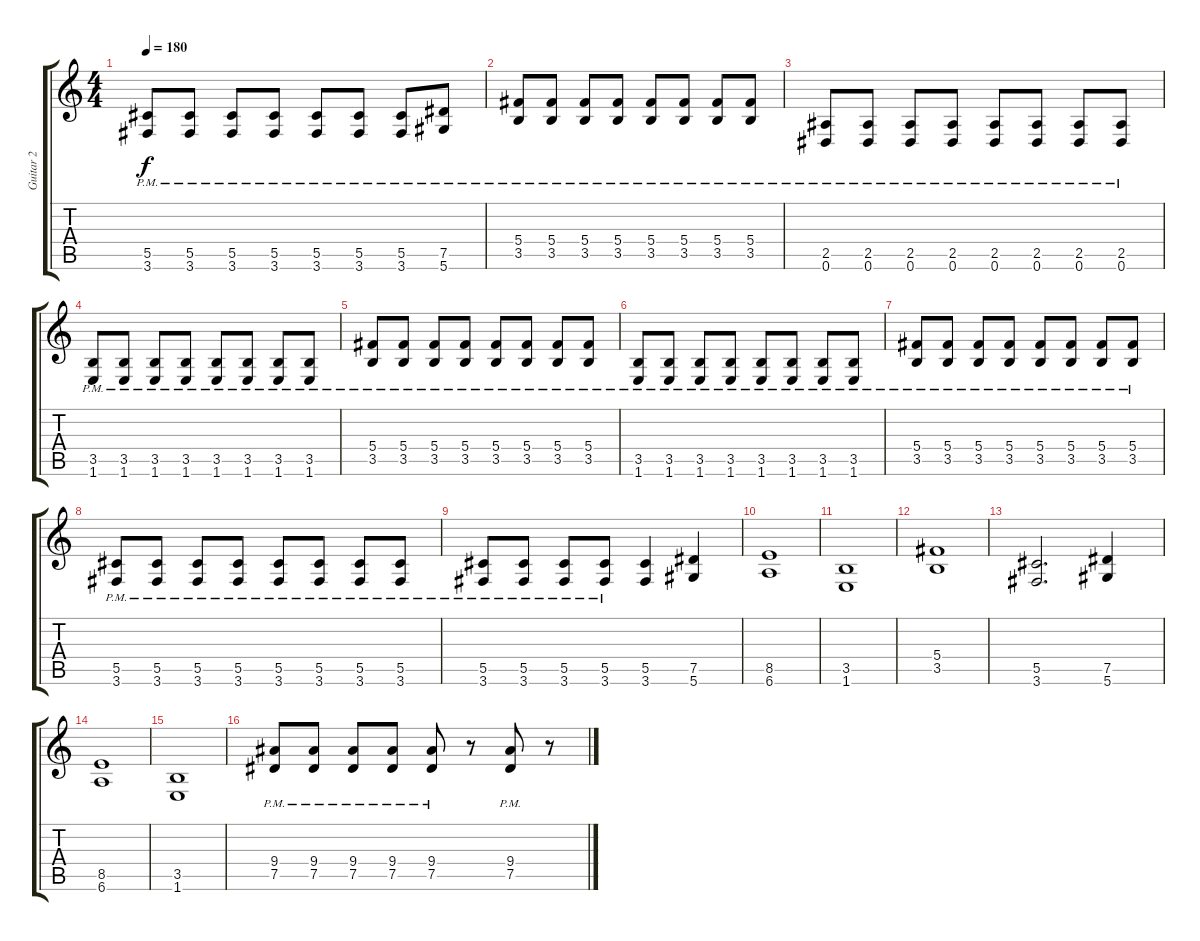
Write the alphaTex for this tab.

\track ("Guitar 2" "Guitar 2") {instrument overdrivenguitar}
\staff {score tabs}
\tuning (Eb4 Bb3 Gb3 Db3 Ab2 Eb2) {hide}
\ts (4 4)
\tempo 180
\clef g2
\ks c
(5.5{pm} 3.6{pm}).8{dy f} (5.5{pm} 3.6{pm}).8 (5.5{pm} 3.6{pm}).8 (5.5{pm} 3.6{pm}).8 (5.5{pm} 3.6{pm}).8 (5.5{pm} 3.6{pm}).8 (5.5{pm} 3.6{pm}).8 (7.5{pm} 5.6{pm}).8 |
(5.4{pm} 3.5{pm}).8 (5.4{pm} 3.5{pm}).8 (5.4{pm} 3.5{pm}).8 (5.4{pm} 3.5{pm}).8 (5.4{pm} 3.5{pm}).8 (5.4{pm} 3.5{pm}).8 (5.4{pm} 3.5{pm}).8 (5.4{pm} 3.5{pm}).8 |
(2.5{pm} 0.6{pm}).8 (2.5{pm} 0.6{pm}).8 (2.5{pm} 0.6{pm}).8 (2.5{pm} 0.6{pm}).8 (2.5{pm} 0.6{pm}).8 (2.5{pm} 0.6{pm}).8 (2.5{pm} 0.6{pm}).8 (2.5{pm} 0.6{pm}).8 |
(3.5{pm} 1.6{pm}).8 (3.5{pm} 1.6{pm}).8 (3.5{pm} 1.6{pm}).8 (3.5{pm} 1.6{pm}).8 (3.5{pm} 1.6{pm}).8 (3.5{pm} 1.6{pm}).8 (3.5{pm} 1.6{pm}).8 (3.5{pm} 1.6{pm}).8 |
(5.4{pm} 3.5{pm}).8 (5.4{pm} 3.5{pm}).8 (5.4{pm} 3.5{pm}).8 (5.4{pm} 3.5{pm}).8 (5.4{pm} 3.5{pm}).8 (5.4{pm} 3.5{pm}).8 (5.4{pm} 3.5{pm}).8 (5.4{pm} 3.5{pm}).8 |
(3.5{pm} 1.6{pm}).8 (3.5{pm} 1.6{pm}).8 (3.5{pm} 1.6{pm}).8 (3.5{pm} 1.6{pm}).8 (3.5{pm} 1.6{pm}).8 (3.5{pm} 1.6{pm}).8 (3.5{pm} 1.6{pm}).8 (3.5{pm} 1.6{pm}).8 |
(5.4{pm} 3.5{pm}).8 (5.4{pm} 3.5{pm}).8 (5.4{pm} 3.5{pm}).8 (5.4{pm} 3.5{pm}).8 (5.4{pm} 3.5{pm}).8 (5.4{pm} 3.5{pm}).8 (5.4{pm} 3.5{pm}).8 (5.4{pm} 3.5{pm}).8 |
(5.5{pm} 3.6{pm}).8 (5.5{pm} 3.6{pm}).8 (5.5{pm} 3.6{pm}).8 (5.5{pm} 3.6{pm}).8 (5.5{pm} 3.6{pm}).8 (5.5{pm} 3.6{pm}).8 (5.5{pm} 3.6{pm}).8 (5.5{pm} 3.6{pm}).8 |
(5.5{pm} 3.6{pm}).8 (5.5{pm} 3.6{pm}).8 (5.5{pm} 3.6{pm}).8 (5.5{pm} 3.6{pm}).8 (5.5 3.6).4 (7.5 5.6).4 |
(8.5 6.6).1 |
(3.5 1.6).1 |
(5.4 3.5).1 |
(5.5 3.6).2{d} (7.5 5.6).4 |
(8.5 6.6).1 |
(3.5 1.6).1 |
(9.4{pm} 7.5{pm}).8 (9.4{pm} 7.5{pm}).8 (9.4{pm} 7.5{pm}).8 (9.4{pm} 7.5{pm}).8 (9.4{pm} 7.5{pm}).8 r.8 (9.4{pm} 7.5{pm}).8 r.8
